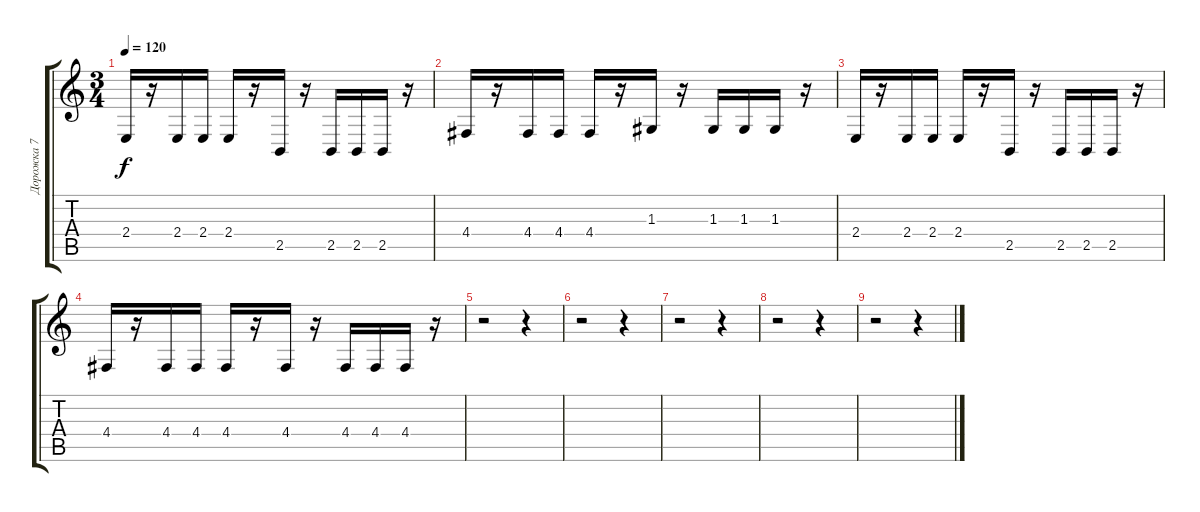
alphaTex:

\track ("Дорожка 7" "Дорожка 7") {instrument taikodrum}
\staff {score tabs}
\tuning (E4 B3 G3 D3 A2 E2) {hide}
\ts (3 4)
\tempo 120
\clef g2
\ks c
2.4.16{dy f} r.16 2.4.16 2.4.16 2.4.16 r.16 2.5.16 r.16 2.5.16 2.5.16 2.5.16 r.16 |
4.4.16 r.16 4.4.16 4.4.16 4.4.16 r.16 1.3.16 r.16 1.3.16 1.3.16 1.3.16 r.16 |
2.4.16 r.16 2.4.16 2.4.16 2.4.16 r.16 2.5.16 r.16 2.5.16 2.5.16 2.5.16 r.16 |
4.4.16 r.16 4.4.16 4.4.16 4.4.16 r.16 4.4.16 r.16 4.4.16 4.4.16 4.4.16 r.16 |
r.2 r.4 |
r.2 r.4 |
r.2 r.4 |
r.2 r.4 |
r.2 r.4
